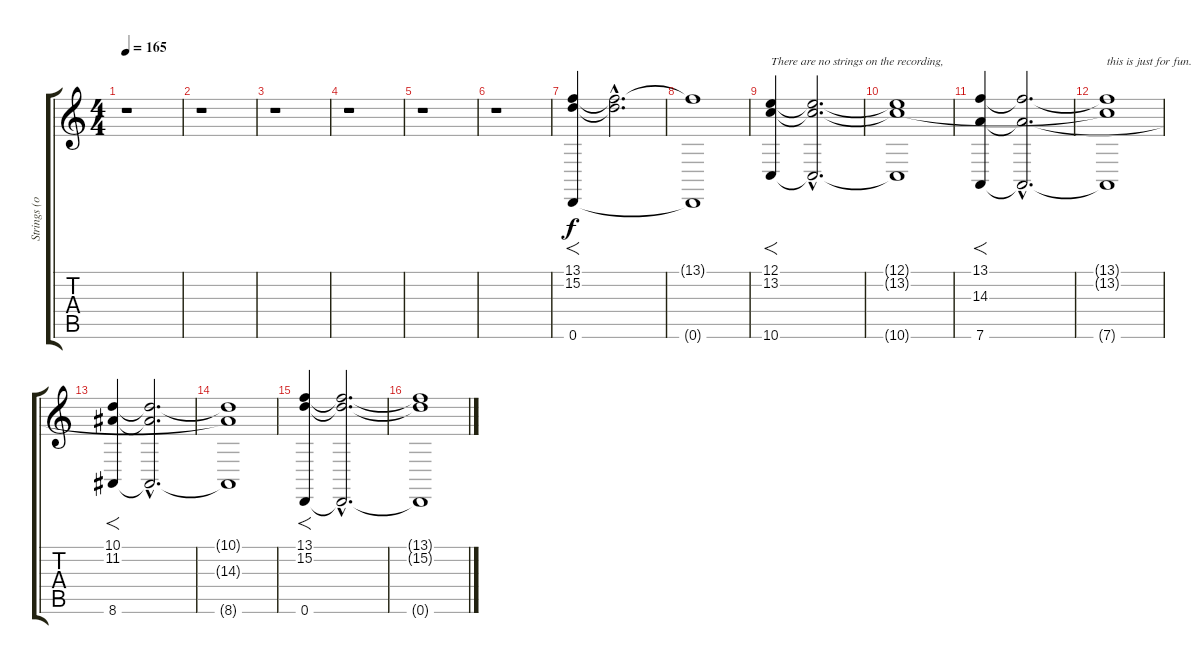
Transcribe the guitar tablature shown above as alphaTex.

\track ("Strings (outro)" "Strings (o") {instrument stringensemble1}
\staff {score tabs}
\tuning (E4 B3 G3 D3 A2 D2) {hide}
\ts (4 4)
\tempo 165
\clef g2
\ks c
r.1{dy f} |
r.1 |
r.1 |
r.1 |
r.1 |
r.1 |
(13.1 15.2 0.6).4{f} (13.1{hac t} 15.2{hac t}).2{d} |
(13.1{t} 0.6{t}).1 |
(12.1 13.2 10.6).4{f txt "There are no strings on the recording,"} (12.1{hac t} 13.2{hac t} 10.6{hac t}).2{d} |
(12.1{t} 13.2{t} 10.6{t}).1 |
(13.1 14.3 7.6).4{f} (13.1{hac t} 14.3{hac t} 7.6{hac t}).2{d} |
(13.1{t} 13.2{t} 7.6{t}).1{txt "this is just for fun."} |
(10.1 11.2 8.6).4{f} (10.1{hac t} 11.2{hac t} 8.6{hac t}).2{d} |
(10.1{t} 14.3{t} 8.6{t}).1 |
(13.1 15.2 0.6).4{f} (13.1{hac t} 15.2{hac t} 0.6{hac t}).2{d} |
(13.1{t} 15.2{t} 0.6{t}).1
